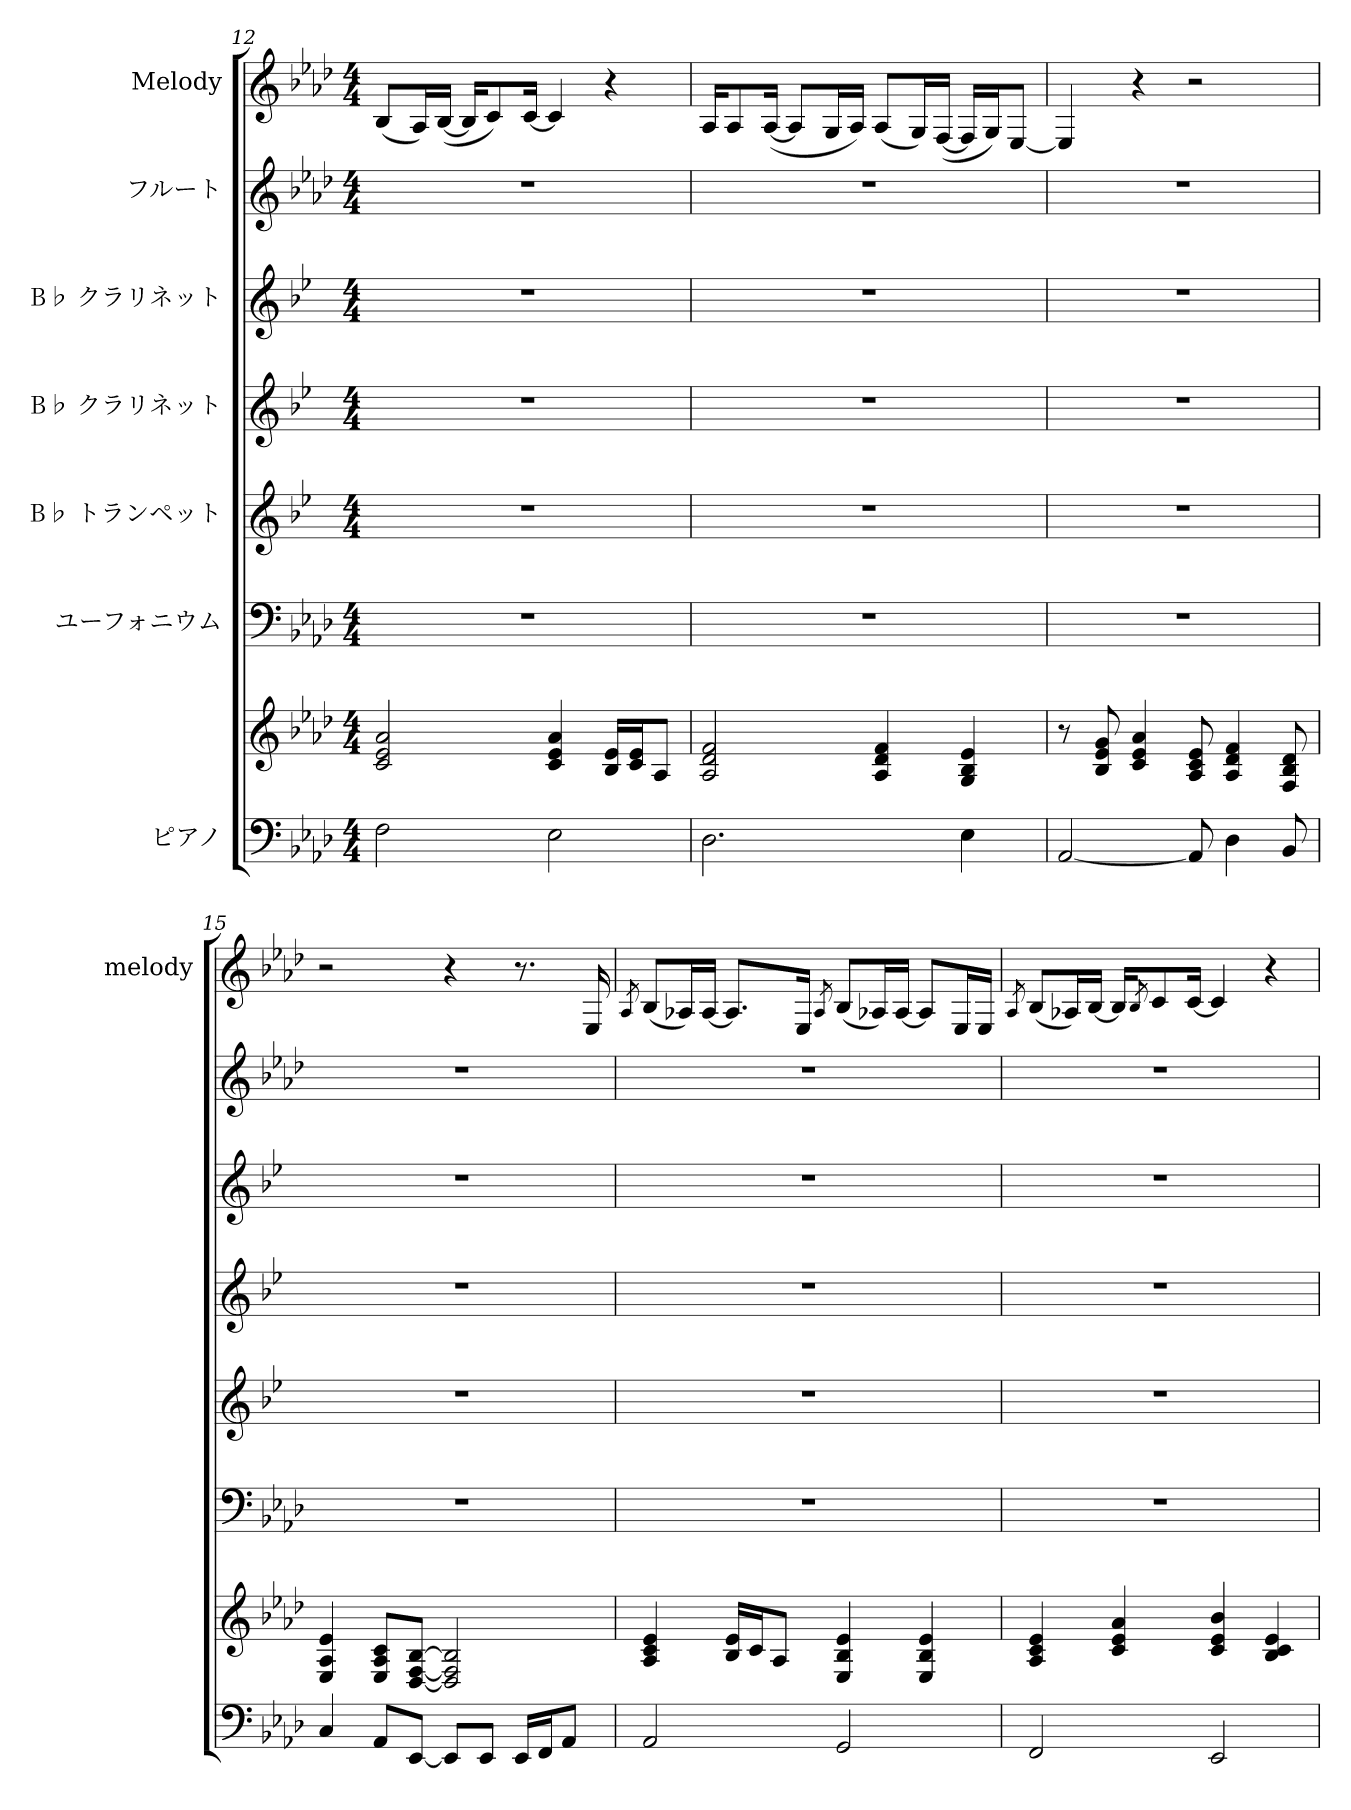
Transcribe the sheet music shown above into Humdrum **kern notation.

**kern	**kern	**kern	**kern	**kern	**kern	**kern	**kern
*part7	*part7	*part6	*part5	*part4	*part3	*part2	*part1
*staff8	*staff7	*staff6	*staff5	*staff4	*staff3	*staff2	*staff1
*I"ピアノ	*	*I"ユーフォニウム	*I"B♭ トランペット	*I"B♭ クラリネット	*I"B♭ クラリネット	*I"フルート	*I"Melody
*	*	*	*	*	*	*	*I'melody
*clefF4	*clefG2	*clefF4	*clefG2	*clefG2	*clefG2	*clefG2	*clefG2
*	*	*	*ITrd1c2	*ITrd1c2	*ITrd1c2	*	*
*k[b-e-a-d-]	*k[b-e-a-d-]	*k[b-e-a-d-]	*k[b-e-a-d-]	*k[b-e-a-d-]	*k[b-e-a-d-]	*k[b-e-a-d-]	*k[b-e-a-d-]
*M4/4	*M4/4	*M4/4	*M4/4	*M4/4	*M4/4	*M4/4	*M4/4
=12	=12	=12	=12	=12	=12	=12	=12
2F	2c 2e- 2a-	1r	1r	1r	1r	1r	(8B-L
.	.	.	.	.	.	.	16A-L)
.	.	.	.	.	.	.	([16B-JJ
.	.	.	.	.	.	.	16B-KL]
.	.	.	.	.	.	.	8c)
.	.	.	.	.	.	.	[16cJk
2E-	4c 4e- 4a-	.	.	.	.	.	4c]
.	16B- 16e-LL	.	.	.	.	.	4r
.	16c 16e-J	.	.	.	.	.	.
.	8A-J	.	.	.	.	.	.
=13	=13	=13	=13	=13	=13	=13	=13
2.D-	2A- 2d- 2f	1r	1r	1r	1r	1r	16A-KL
.	.	.	.	.	.	.	8A-
.	.	.	.	.	.	.	([16A-Jk
.	.	.	.	.	.	.	8A-L]
.	.	.	.	.	.	.	16GL
.	.	.	.	.	.	.	16A-JJ)
.	4A- 4d- 4f	.	.	.	.	.	(8A-L
.	.	.	.	.	.	.	16GL)
.	.	.	.	.	.	.	([16FJJ
4E-	4G 4B- 4e-	.	.	.	.	.	16FLL]
.	.	.	.	.	.	.	16GJ)
.	.	.	.	.	.	.	[8E-J
=14	=14	=14	=14	=14	=14	=14	=14
[2AA-	8r	1r	1r	1r	1r	1r	4E-]
.	8B- 8e- 8g	.	.	.	.	.	.
.	4c 4e- 4a-	.	.	.	.	.	4r
8AA-]	8A- 8c 8e-	.	.	.	.	.	2r
4D-	4A- 4d- 4f	.	.	.	.	.	.
8BB-	8F 8B- 8d-	.	.	.	.	.	.
=15	=15	=15	=15	=15	=15	=15	=15
4C	4E- 4A- 4e-	1r	1r	1r	1r	1r	2r
8AA-L	8E- 8A- 8cL	.	.	.	.	.	.
[8EE-J	[8D- [8F [8B-J	.	.	.	.	.	.
8EE-L]	2D-] 2F] 2B-]	.	.	.	.	.	4r
8EE-J	.	.	.	.	.	.	.
16EE-LL	.	.	.	.	.	.	8.r
16FFJ	.	.	.	.	.	.	.
8AA-J	.	.	.	.	.	.	.
.	.	.	.	.	.	.	16E-
=16	=16	=16	=16	=16	=16	=16	=16
.	.	.	.	.	.	.	8qA-/
2AA-	4A- 4c 4e-	1r	1r	1r	1r	1r	(8B-L
.	.	.	.	.	.	.	16A-XL)
.	.	.	.	.	.	.	[16A-JJ
.	16B- 16e-LL	.	.	.	.	.	8.A-L]
.	16cJ	.	.	.	.	.	.
.	8A-J	.	.	.	.	.	.
.	.	.	.	.	.	.	16E-Jk
.	.	.	.	.	.	.	8qA-/
2GG	4E- 4B- 4e-	.	.	.	.	.	(8B-L
.	.	.	.	.	.	.	16A-XL)
.	.	.	.	.	.	.	[16A-JJ
.	4E- 4B- 4e-	.	.	.	.	.	8A-L]
.	.	.	.	.	.	.	16E-L
.	.	.	.	.	.	.	16E-JJ
=17	=17	=17	=17	=17	=17	=17	=17
.	.	.	.	.	.	.	8qA-/
2FF	4A- 4c 4e-	1r	1r	1r	1r	1r	(8B-L
.	.	.	.	.	.	.	16A-XL)
.	.	.	.	.	.	.	[16B-JJ
.	4c 4e- 4a-	.	.	.	.	.	16B-KL]
.	.	.	.	.	.	.	8qB-/
.	.	.	.	.	.	.	8c
.	.	.	.	.	.	.	[16cJk
2EE-	4c 4e- 4b-	.	.	.	.	.	4c]
.	4B- 4c 4e-	.	.	.	.	.	4r
=	=	=	=	=	=	=	=
*-	*-	*-	*-	*-	*-	*-	*-
